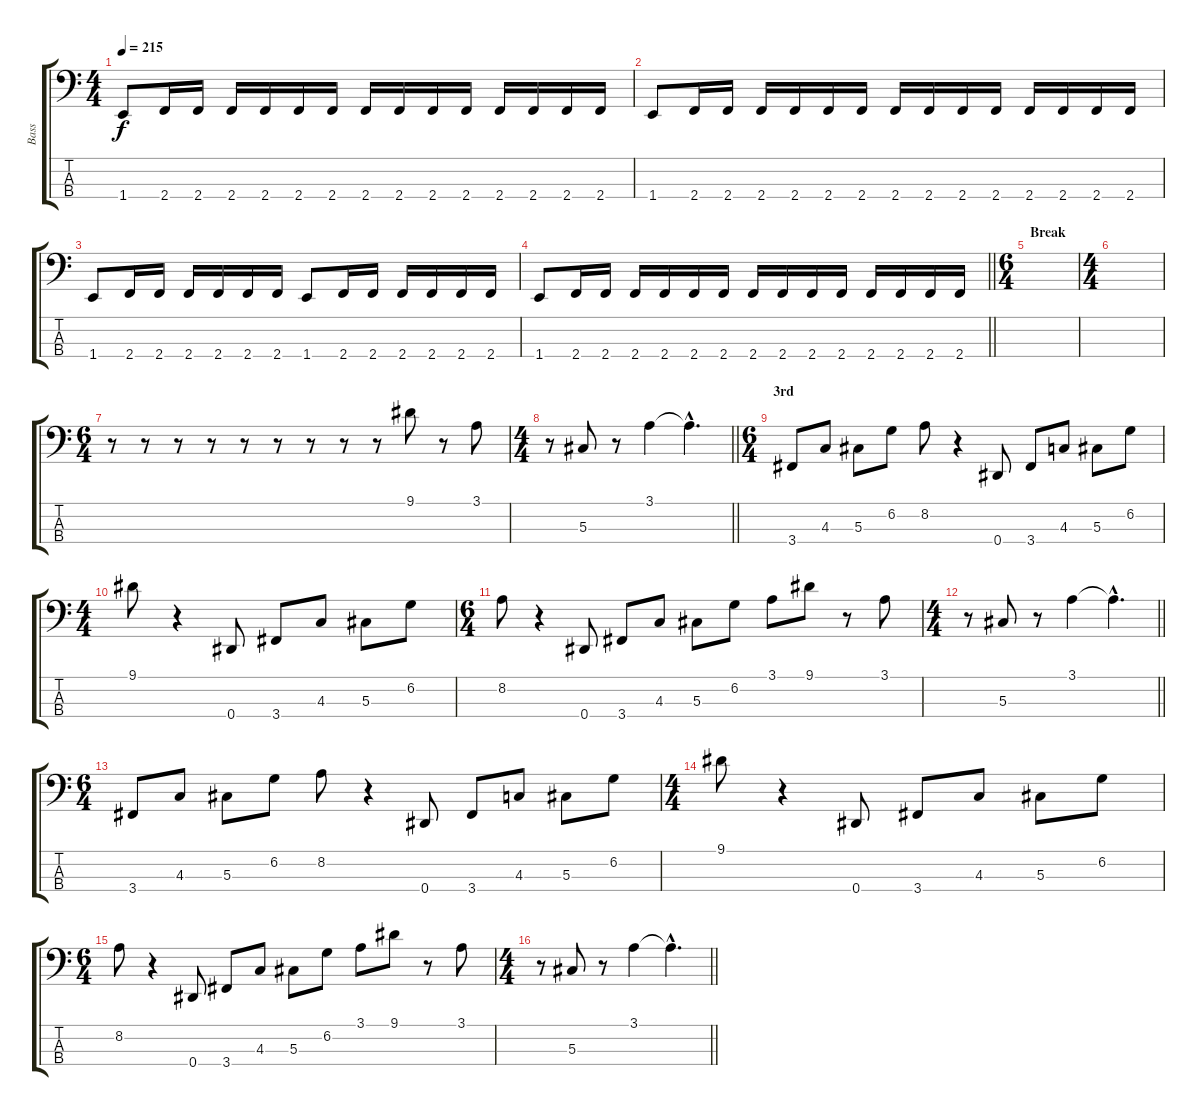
\track ("Bass" "Bass") {instrument electricbasspick}
\staff {score tabs}
\tuning (Gb2 Db2 Ab1 Eb1) {hide}
\ts (4 4)
\tempo 215
\clef f4
\ks c
1.4.8{dy f} 2.4.16 2.4.16 2.4.16 2.4.16 2.4.16 2.4.16 2.4.16 2.4.16 2.4.16 2.4.16 2.4.16 2.4.16 2.4.16 2.4.16 |
1.4.8 2.4.16 2.4.16 2.4.16 2.4.16 2.4.16 2.4.16 2.4.16 2.4.16 2.4.16 2.4.16 2.4.16 2.4.16 2.4.16 2.4.16 |
1.4.8 2.4.16 2.4.16 2.4.16 2.4.16 2.4.16 2.4.16 1.4.8 2.4.16 2.4.16 2.4.16 2.4.16 2.4.16 2.4.16 |
\barLineRight lightlight
1.4.8 2.4.16 2.4.16 2.4.16 2.4.16 2.4.16 2.4.16 2.4.16 2.4.16 2.4.16 2.4.16 2.4.16 2.4.16 2.4.16 2.4.16 |
\ts (6 4)
\section ("" "Break")
|
\ts (4 4)
|
\ts (6 4)
r.8 r.8 r.8 r.8 r.8 r.8 r.8 r.8 r.8 9.1.8{instrument slapbass1} r.8 3.1.8 |
\ts (4 4)
\barLineRight lightlight
r.8 5.3.8 r.8 3.1.4 3.1{hac t}.4{d} |
\ts (6 4)
\section ("" "3rd")
3.4.8 4.3.8 5.3.8 6.2.8 8.2.8 r.4 0.4.8 3.4.8 4.3.8 5.3.8 6.2.8 |
\ts (4 4)
9.1.8 r.4 0.4.8 3.4.8 4.3.8 5.3.8 6.2.8 |
\ts (6 4)
8.2.8 r.4 0.4.8 3.4.8 4.3.8 5.3.8 6.2.8 3.1.8 9.1.8 r.8 3.1.8 |
\ts (4 4)
\barLineRight lightlight
r.8 5.3.8 r.8 3.1.4 3.1{hac t}.4{d} |
\ts (6 4)
3.4.8 4.3.8 5.3.8 6.2.8 8.2.8 r.4 0.4.8 3.4.8 4.3.8 5.3.8 6.2.8 |
\ts (4 4)
9.1.8 r.4 0.4.8 3.4.8 4.3.8 5.3.8 6.2.8 |
\ts (6 4)
8.2.8 r.4 0.4.8 3.4.8 4.3.8 5.3.8 6.2.8 3.1.8 9.1.8 r.8 3.1.8 |
\ts (4 4)
\barLineRight lightlight
r.8 5.3.8 r.8 3.1.4 3.1{hac t}.4{d}
